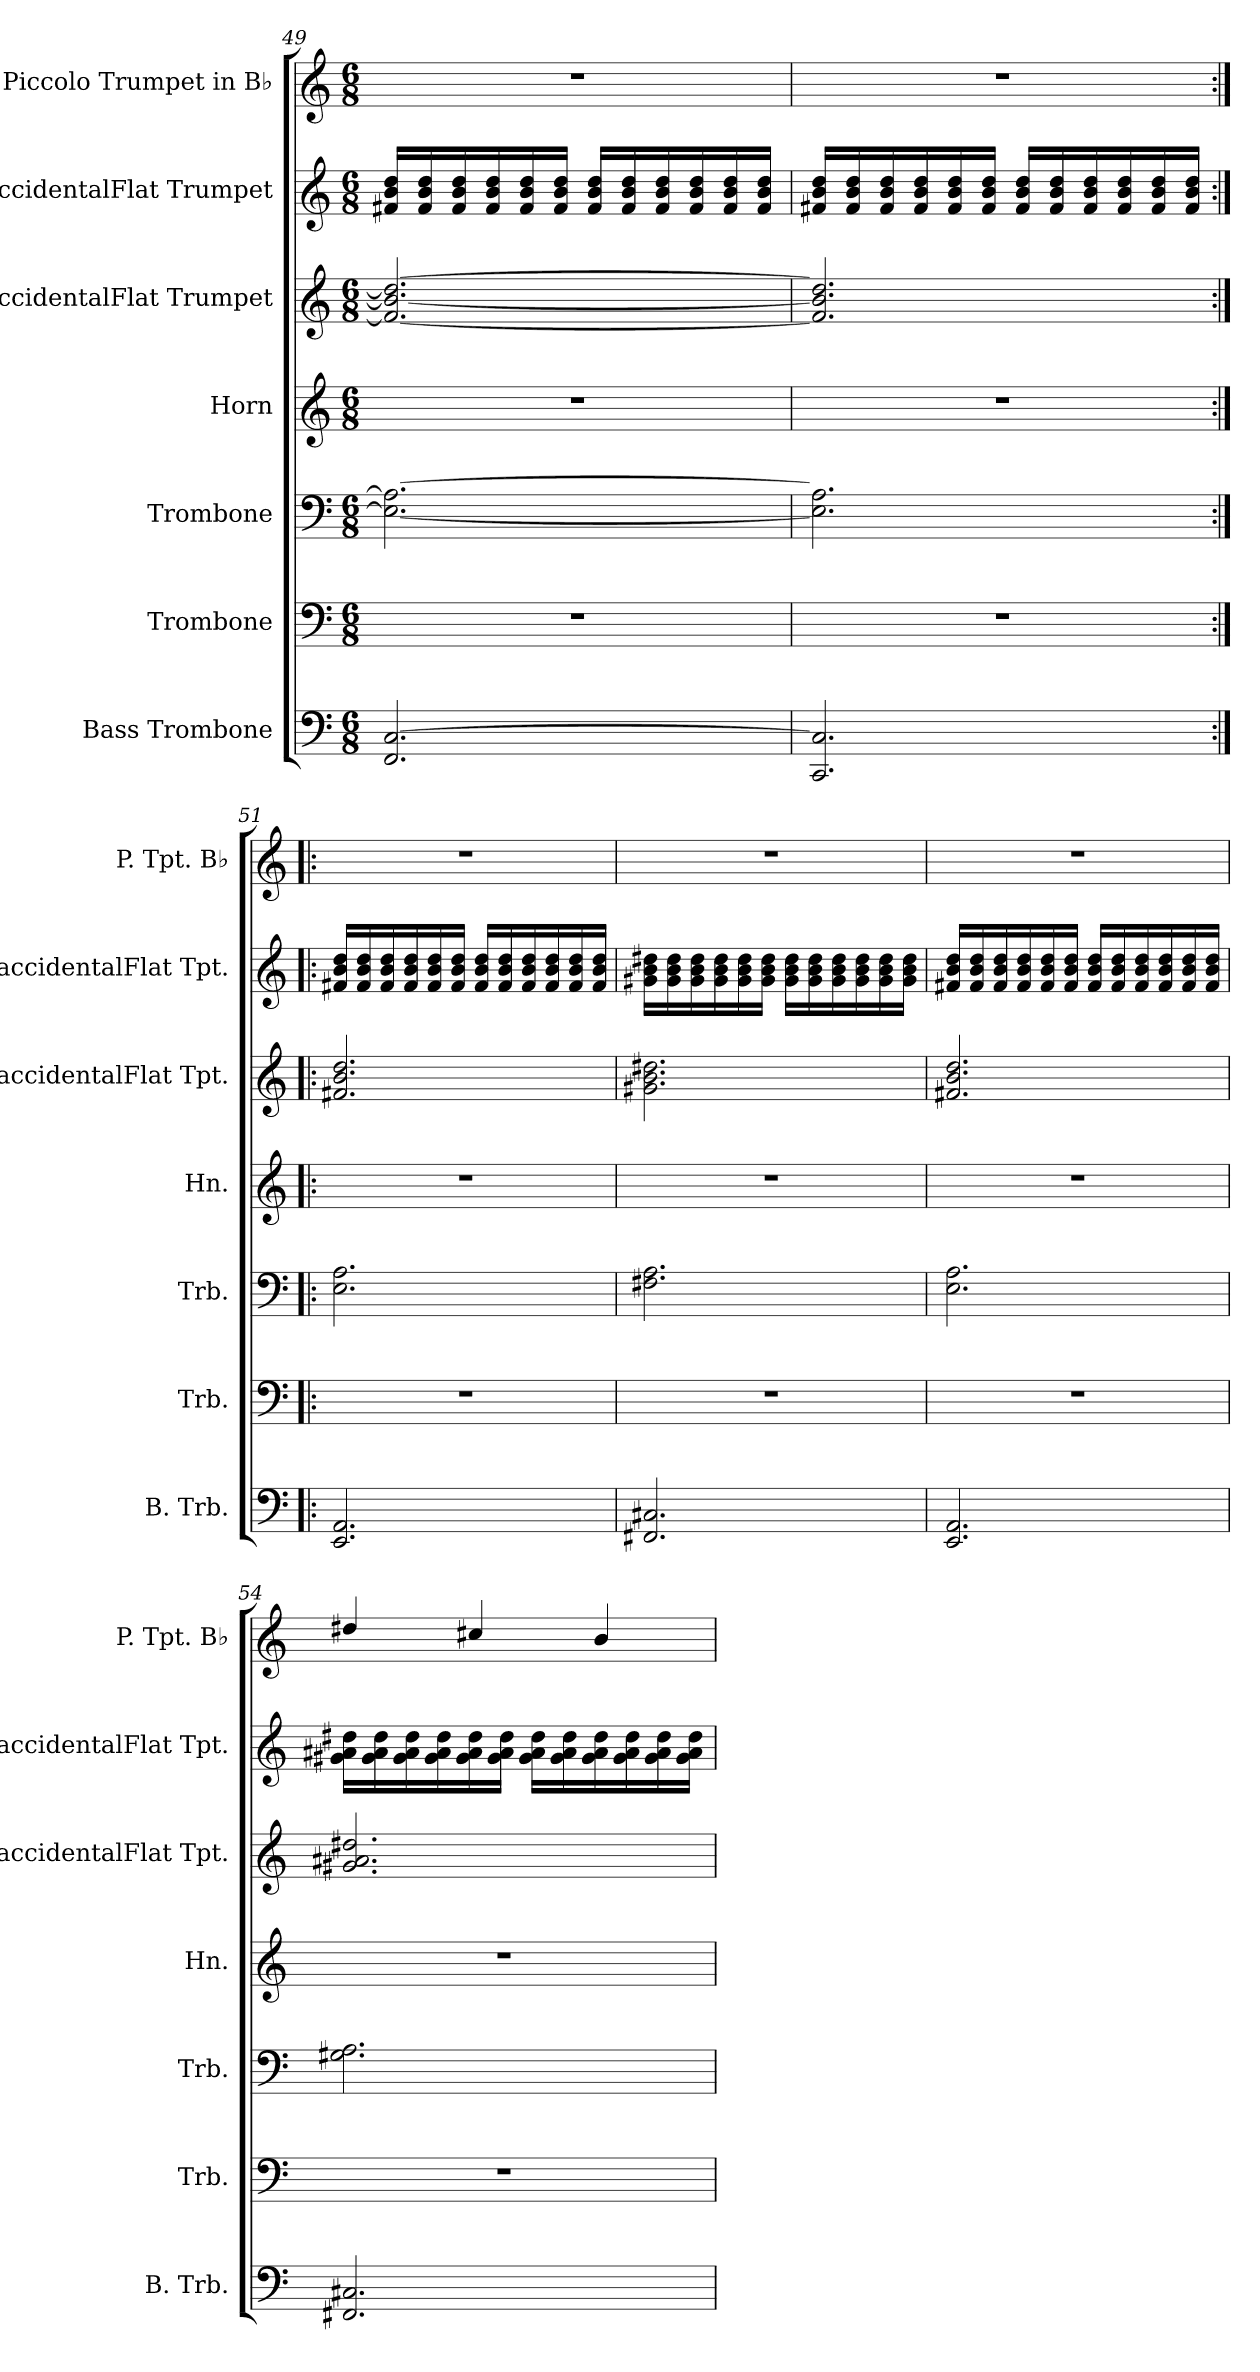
**kern	**kern	**kern	**kern	**kern	**kern	**kern
*part7	*part6	*part5	*part4	*part3	*part2	*part1
*staff7	*staff6	*staff5	*staff4	*staff3	*staff2	*staff1
*I"Bass Trombone	*I"Trombone	*I"Trombone	*I"Horn	*I"BaccidentalFlat Trumpet	*I"BaccidentalFlat Trumpet	*I"Piccolo Trumpet in B♭
*I'B. Trb.	*I'Trb.	*I'Trb.	*I'Hn.	*I'BaccidentalFlat Tpt.	*I'BaccidentalFlat Tpt.	*I'P. Tpt. B♭
*clefF4	*clefF4	*clefF4	*clefG2	*clefG2	*clefG2	*clefG2
*	*	*	*ITrd4c7	*ITrd1c2	*ITrd1c2	*ITrd-6c-10
*k[]	*k[]	*k[]	*k[b-]	*k[b-e-]	*k[b-e-]	*k[b-e-]
*M6/8	*M6/8	*M6/8	*M6/8	*M6/8	*M6/8	*M6/8
=49	=49	=49	=49	=49	=49	=49
2.FF/ [2.C/	2.r	2.E\_ 2.A\_	2.r	2.e/_ 2.a/_ 2.cc/_	16en/ 16a/ 16cc/LL	2.r
.	.	.	.	.	16e/ 16a/ 16cc/	.
.	.	.	.	.	16e/ 16a/ 16cc/	.
.	.	.	.	.	16e/ 16a/ 16cc/	.
.	.	.	.	.	16e/ 16a/ 16cc/	.
.	.	.	.	.	16e/ 16a/ 16cc/JJ	.
.	.	.	.	.	16e/ 16a/ 16cc/LL	.
.	.	.	.	.	16e/ 16a/ 16cc/	.
.	.	.	.	.	16e/ 16a/ 16cc/	.
.	.	.	.	.	16e/ 16a/ 16cc/	.
.	.	.	.	.	16e/ 16a/ 16cc/	.
.	.	.	.	.	16e/ 16a/ 16cc/JJ	.
!!LO:LB:g=z
=50	=50	=50	=50	=50	=50	=50
2.CC/ 2.C/]	2.r	2.E\] 2.A\]	2.r	2.e/] 2.a/] 2.cc/]	16en/ 16a/ 16cc/LL	2.r
.	.	.	.	.	16e/ 16a/ 16cc/	.
.	.	.	.	.	16e/ 16a/ 16cc/	.
.	.	.	.	.	16e/ 16a/ 16cc/	.
.	.	.	.	.	16e/ 16a/ 16cc/	.
.	.	.	.	.	16e/ 16a/ 16cc/JJ	.
.	.	.	.	.	16e/ 16a/ 16cc/LL	.
.	.	.	.	.	16e/ 16a/ 16cc/	.
.	.	.	.	.	16e/ 16a/ 16cc/	.
.	.	.	.	.	16e/ 16a/ 16cc/	.
.	.	.	.	.	16e/ 16a/ 16cc/	.
.	.	.	.	.	16e/ 16a/ 16cc/JJ	.
=51:|!|:	=51:|!|:	=51:|!|:	=51:|!|:	=51:|!|:	=51:|!|:	=51:|!|:
2.EE/ 2.AA/	2.r	2.E\ 2.A\	2.r	2.en/ 2.a/ 2.cc/	16en/ 16a/ 16cc/LL	2.r
.	.	.	.	.	16e/ 16a/ 16cc/	.
.	.	.	.	.	16e/ 16a/ 16cc/	.
.	.	.	.	.	16e/ 16a/ 16cc/	.
.	.	.	.	.	16e/ 16a/ 16cc/	.
.	.	.	.	.	16e/ 16a/ 16cc/JJ	.
.	.	.	.	.	16e/ 16a/ 16cc/LL	.
.	.	.	.	.	16e/ 16a/ 16cc/	.
.	.	.	.	.	16e/ 16a/ 16cc/	.
.	.	.	.	.	16e/ 16a/ 16cc/	.
.	.	.	.	.	16e/ 16a/ 16cc/	.
.	.	.	.	.	16e/ 16a/ 16cc/JJ	.
=52	=52	=52	=52	=52	=52	=52
2.FF#X/ 2.C#X/	2.r	2.F#X\ 2.A\	2.r	2.f#X\ 2.a\ 2.cc#X\	16f#X\ 16a\ 16cc#X\LL	2.r
.	.	.	.	.	16f#\ 16a\ 16cc#\	.
.	.	.	.	.	16f#\ 16a\ 16cc#\	.
.	.	.	.	.	16f#\ 16a\ 16cc#\	.
.	.	.	.	.	16f#\ 16a\ 16cc#\	.
.	.	.	.	.	16f#\ 16a\ 16cc#\JJ	.
.	.	.	.	.	16f#\ 16a\ 16cc#\LL	.
.	.	.	.	.	16f#\ 16a\ 16cc#\	.
.	.	.	.	.	16f#\ 16a\ 16cc#\	.
.	.	.	.	.	16f#\ 16a\ 16cc#\	.
.	.	.	.	.	16f#\ 16a\ 16cc#\	.
.	.	.	.	.	16f#\ 16a\ 16cc#\JJ	.
!!LO:LB:g=z
=53	=53	=53	=53	=53	=53	=53
2.EE/ 2.AA/	2.r	2.E\ 2.A\	2.r	2.en/ 2.a/ 2.cc/	16en/ 16a/ 16cc/LL	2.r
.	.	.	.	.	16e/ 16a/ 16cc/	.
.	.	.	.	.	16e/ 16a/ 16cc/	.
.	.	.	.	.	16e/ 16a/ 16cc/	.
.	.	.	.	.	16e/ 16a/ 16cc/	.
.	.	.	.	.	16e/ 16a/ 16cc/JJ	.
.	.	.	.	.	16e/ 16a/ 16cc/LL	.
.	.	.	.	.	16e/ 16a/ 16cc/	.
.	.	.	.	.	16e/ 16a/ 16cc/	.
.	.	.	.	.	16e/ 16a/ 16cc/	.
.	.	.	.	.	16e/ 16a/ 16cc/	.
.	.	.	.	.	16e/ 16a/ 16cc/JJ	.
=54	=54	=54	=54	=54	=54	=54
2.FF#X/ 2.C#X/	2.r	2.G#X\ 2.A\	2.r	2.f#X/ 2.g#X/ 2.cc#X/	16f#X\ 16g#X\ 16cc#X\LL	4ccc#X/
.	.	.	.	.	16f#\ 16g#\ 16cc#\	.
.	.	.	.	.	16f#\ 16g#\ 16cc#\	.
.	.	.	.	.	16f#\ 16g#\ 16cc#\	.
.	.	.	.	.	16f#\ 16g#\ 16cc#\	4bbn/
.	.	.	.	.	16f#\ 16g#\ 16cc#\JJ	.
.	.	.	.	.	16f#\ 16g#\ 16cc#\LL	.
.	.	.	.	.	16f#\ 16g#\ 16cc#\	.
.	.	.	.	.	16f#\ 16g#\ 16cc#\	4aa/
.	.	.	.	.	16f#\ 16g#\ 16cc#\	.
.	.	.	.	.	16f#\ 16g#\ 16cc#\	.
.	.	.	.	.	16f#\ 16g#\ 16cc#\JJ	.
=	=	=	=	=	=	=
*-	*-	*-	*-	*-	*-	*-
